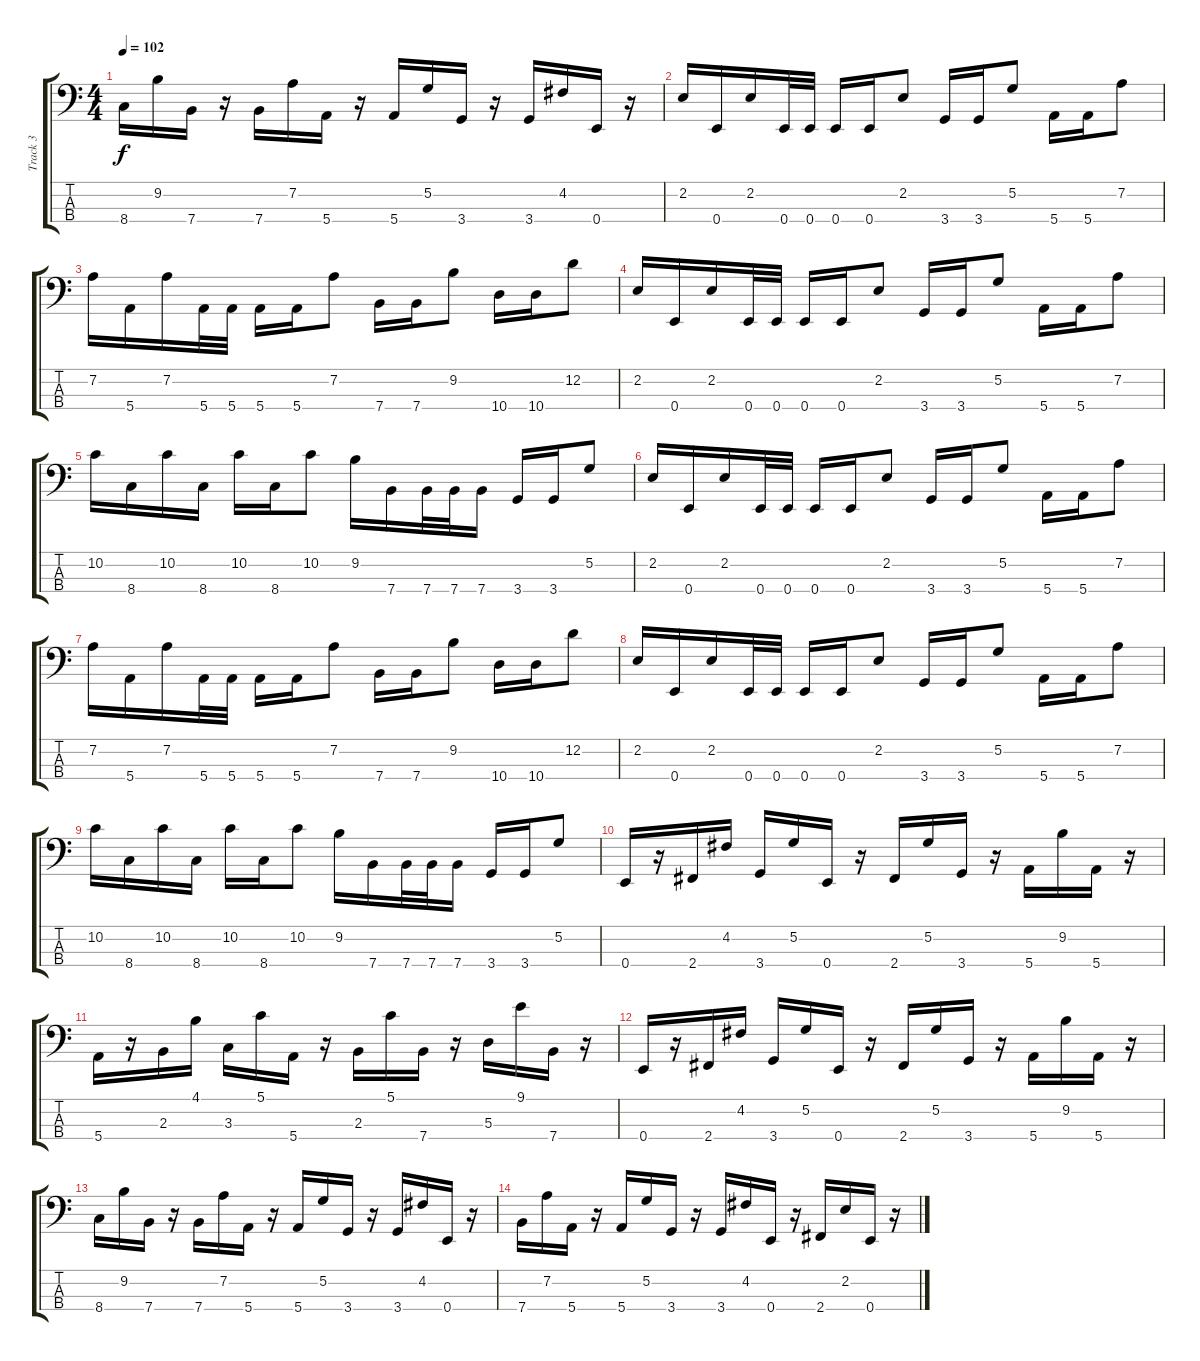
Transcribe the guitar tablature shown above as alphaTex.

\track ("Track 3" "Track 3") {instrument electricbassfinger}
\staff {score tabs}
\tuning (G2 D2 A1 E1) {hide}
\ts (4 4)
\tempo 102
\clef f4
\ks c
8.4.16{dy f} 9.2.16 7.4.16 r.16 7.4.16 7.2.16 5.4.16 r.16 5.4.16 5.2.16 3.4.16 r.16 3.4.16 4.2.16 0.4.16 r.16 |
2.2.16 0.4.16 2.2.16 0.4.32 0.4.32 0.4.16 0.4.16 2.2.8 3.4.16 3.4.16 5.2.8 5.4.16 5.4.16 7.2.8 |
7.2.16 5.4.16 7.2.16 5.4.32 5.4.32 5.4.16 5.4.16 7.2.8 7.4.16 7.4.16 9.2.8 10.4.16 10.4.16 12.2.8 |
2.2.16 0.4.16 2.2.16 0.4.32 0.4.32 0.4.16 0.4.16 2.2.8 3.4.16 3.4.16 5.2.8 5.4.16 5.4.16 7.2.8 |
10.2.16 8.4.16 10.2.16 8.4.16 10.2.16 8.4.16 10.2.8 9.2.16 7.4.16 7.4.32 7.4.32 7.4.16 3.4.16 3.4.16 5.2.8 |
2.2.16 0.4.16 2.2.16 0.4.32 0.4.32 0.4.16 0.4.16 2.2.8 3.4.16 3.4.16 5.2.8 5.4.16 5.4.16 7.2.8 |
7.2.16 5.4.16 7.2.16 5.4.32 5.4.32 5.4.16 5.4.16 7.2.8 7.4.16 7.4.16 9.2.8 10.4.16 10.4.16 12.2.8 |
2.2.16 0.4.16 2.2.16 0.4.32 0.4.32 0.4.16 0.4.16 2.2.8 3.4.16 3.4.16 5.2.8 5.4.16 5.4.16 7.2.8 |
10.2.16 8.4.16 10.2.16 8.4.16 10.2.16 8.4.16 10.2.8 9.2.16 7.4.16 7.4.32 7.4.32 7.4.16 3.4.16 3.4.16 5.2.8 |
0.4.16 r.16 2.4.16 4.2.16 3.4.16 5.2.16 0.4.16 r.16 2.4.16 5.2.16 3.4.16 r.16 5.4.16 9.2.16 5.4.16 r.16 |
5.4.16 r.16 2.3.16 4.1.16 3.3.16 5.1.16 5.4.16 r.16 2.3.16 5.1.16 7.4.16 r.16 5.3.16 9.1.16 7.4.16 r.16 |
0.4.16 r.16 2.4.16 4.2.16 3.4.16 5.2.16 0.4.16 r.16 2.4.16 5.2.16 3.4.16 r.16 5.4.16 9.2.16 5.4.16 r.16 |
8.4.16 9.2.16 7.4.16 r.16 7.4.16 7.2.16 5.4.16 r.16 5.4.16 5.2.16 3.4.16 r.16 3.4.16 4.2.16 0.4.16 r.16 |
7.4.16 7.2.16 5.4.16 r.16 5.4.16 5.2.16 3.4.16 r.16 3.4.16 4.2.16 0.4.16 r.16 2.4.16 2.2.16 0.4.16 r.16
